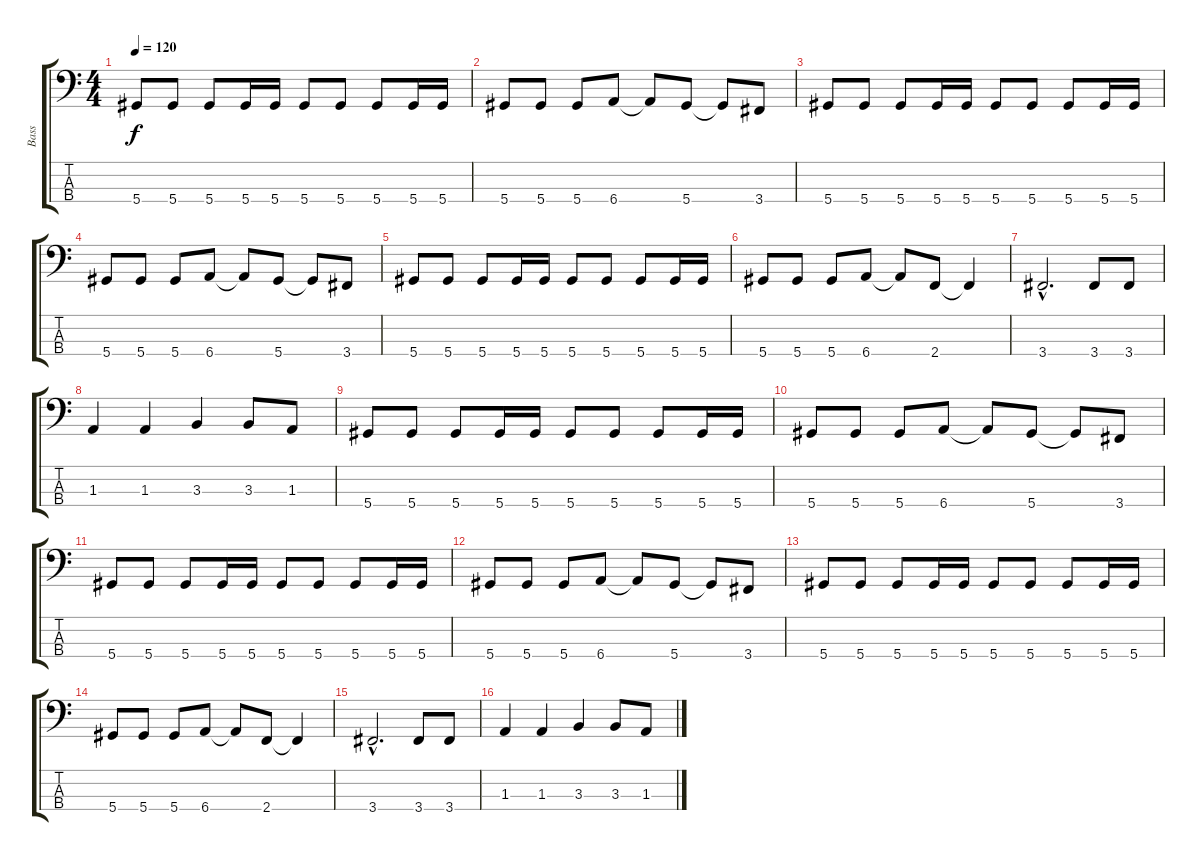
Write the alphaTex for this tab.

\track ("Bass" "Bass") {instrument electricbassfinger}
\staff {score tabs}
\tuning (Gb2 Db2 Ab1 Eb1) {hide}
\ts (4 4)
\tempo 120
\clef f4
\ks c
5.4.8{dy f} 5.4.8 5.4.8 5.4.16 5.4.16 5.4.8 5.4.8 5.4.8 5.4.16 5.4.16 |
5.4.8 5.4.8 5.4.8 6.4.8 6.4{t}.8 5.4.8 5.4{t}.8 3.4.8 |
5.4.8 5.4.8 5.4.8 5.4.16 5.4.16 5.4.8 5.4.8 5.4.8 5.4.16 5.4.16 |
5.4.8 5.4.8 5.4.8 6.4.8 6.4{t}.8 5.4.8 5.4{t}.8 3.4.8 |
5.4.8 5.4.8 5.4.8 5.4.16 5.4.16 5.4.8 5.4.8 5.4.8 5.4.16 5.4.16 |
5.4.8 5.4.8 5.4.8 6.4.8 6.4{t}.8 2.4.8 2.4{t}.4 |
3.4{hac}.2{d} 3.4.8 3.4.8 |
1.3.4 1.3.4 3.3.4 3.3.8 1.3.8 |
5.4.8 5.4.8 5.4.8 5.4.16 5.4.16 5.4.8 5.4.8 5.4.8 5.4.16 5.4.16 |
5.4.8 5.4.8 5.4.8 6.4.8 6.4{t}.8 5.4.8 5.4{t}.8 3.4.8 |
5.4.8 5.4.8 5.4.8 5.4.16 5.4.16 5.4.8 5.4.8 5.4.8 5.4.16 5.4.16 |
5.4.8 5.4.8 5.4.8 6.4.8 6.4{t}.8 5.4.8 5.4{t}.8 3.4.8 |
5.4.8 5.4.8 5.4.8 5.4.16 5.4.16 5.4.8 5.4.8 5.4.8 5.4.16 5.4.16 |
5.4.8 5.4.8 5.4.8 6.4.8 6.4{t}.8 2.4.8 2.4{t}.4 |
3.4{hac}.2{d} 3.4.8 3.4.8 |
1.3.4 1.3.4 3.3.4 3.3.8 1.3.8
